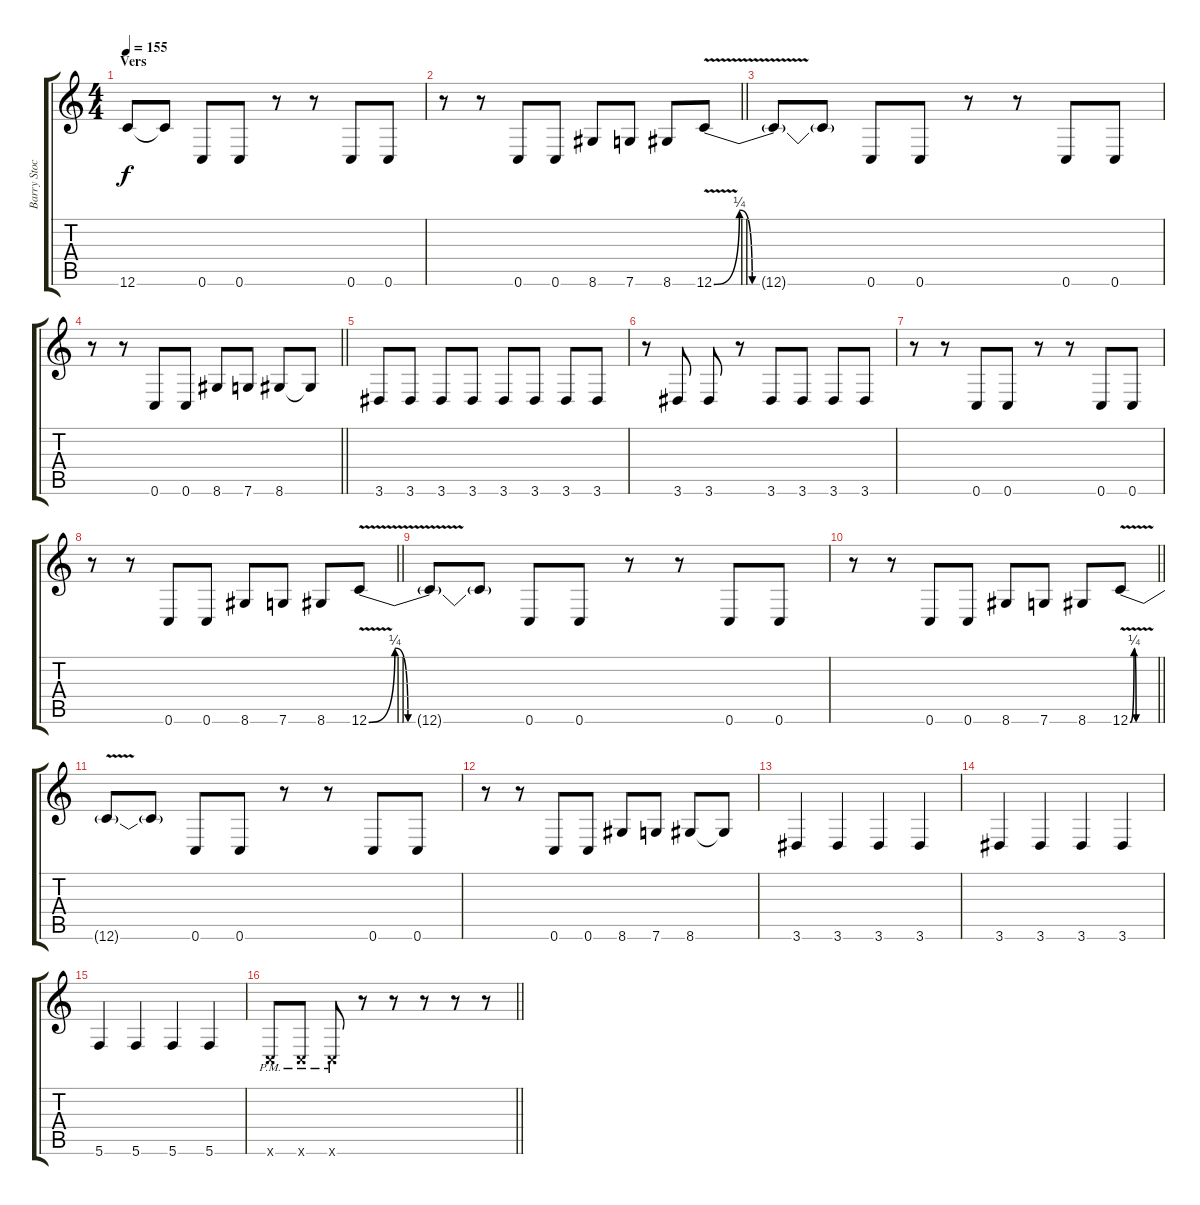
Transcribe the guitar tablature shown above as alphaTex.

\track ("Barry Stock" "Barry Stoc") {instrument distortionguitar}
\staff {score tabs}
\tuning (D4 A3 F3 C3 G2 C2) {hide}
\ts (4 4)
\section ("" "Vers")
\tempo 155
\clef g2
\ks c
12.6{t}.8{dy f} 12.6{t}.8 0.6.8 0.6.8 r.8 r.8 0.6.8 0.6.8 |
\barLineRight lightlight
r.8 r.8 0.6.8 0.6.8 8.6.8 7.6.8 8.6.8 12.6{be (custom 0 0 10 1 15 0 60 0) v}.8 |
12.6{t}.8 12.6{t}.8 0.6.8 0.6.8 r.8 r.8 0.6.8 0.6.8 |
\barLineRight lightlight
r.8 r.8 0.6.8 0.6.8 8.6.8 7.6.8 8.6.8 8.6{t}.8 |
3.6.8 3.6.8 3.6.8 3.6.8 3.6.8 3.6.8 3.6.8 3.6.8 |
r.8 3.6.8 3.6.8 r.8 3.6.8 3.6.8 3.6.8 3.6.8 |
r.8 r.8 0.6.8 0.6.8 r.8 r.8 0.6.8 0.6.8 |
\barLineRight lightlight
r.8 r.8 0.6.8 0.6.8 8.6.8 7.6.8 8.6.8 12.6{be (custom 0 0 10 1 15 0 60 0) v}.8 |
12.6{t}.8 12.6{t}.8 0.6.8 0.6.8 r.8 r.8 0.6.8 0.6.8 |
\barLineRight lightlight
r.8 r.8 0.6.8 0.6.8 8.6.8 7.6.8 8.6.8 12.6{be (custom 0 0 10 1 15 0 60 0) v}.8 |
12.6{t}.8 12.6{t}.8 0.6.8 0.6.8 r.8 r.8 0.6.8 0.6.8 |
r.8 r.8 0.6.8 0.6.8 8.6.8 7.6.8 8.6.8 8.6{t}.8 |
3.6.4 3.6.4 3.6.4 3.6.4 |
3.6.4 3.6.4 3.6.4 3.6.4 |
5.6.4 5.6.4 5.6.4 5.6.4 |
\barLineRight lightlight
0.6{pm x}.8 0.6{pm x}.8 0.6{pm x}.8 r.8 r.8 r.8 r.8 r.8
